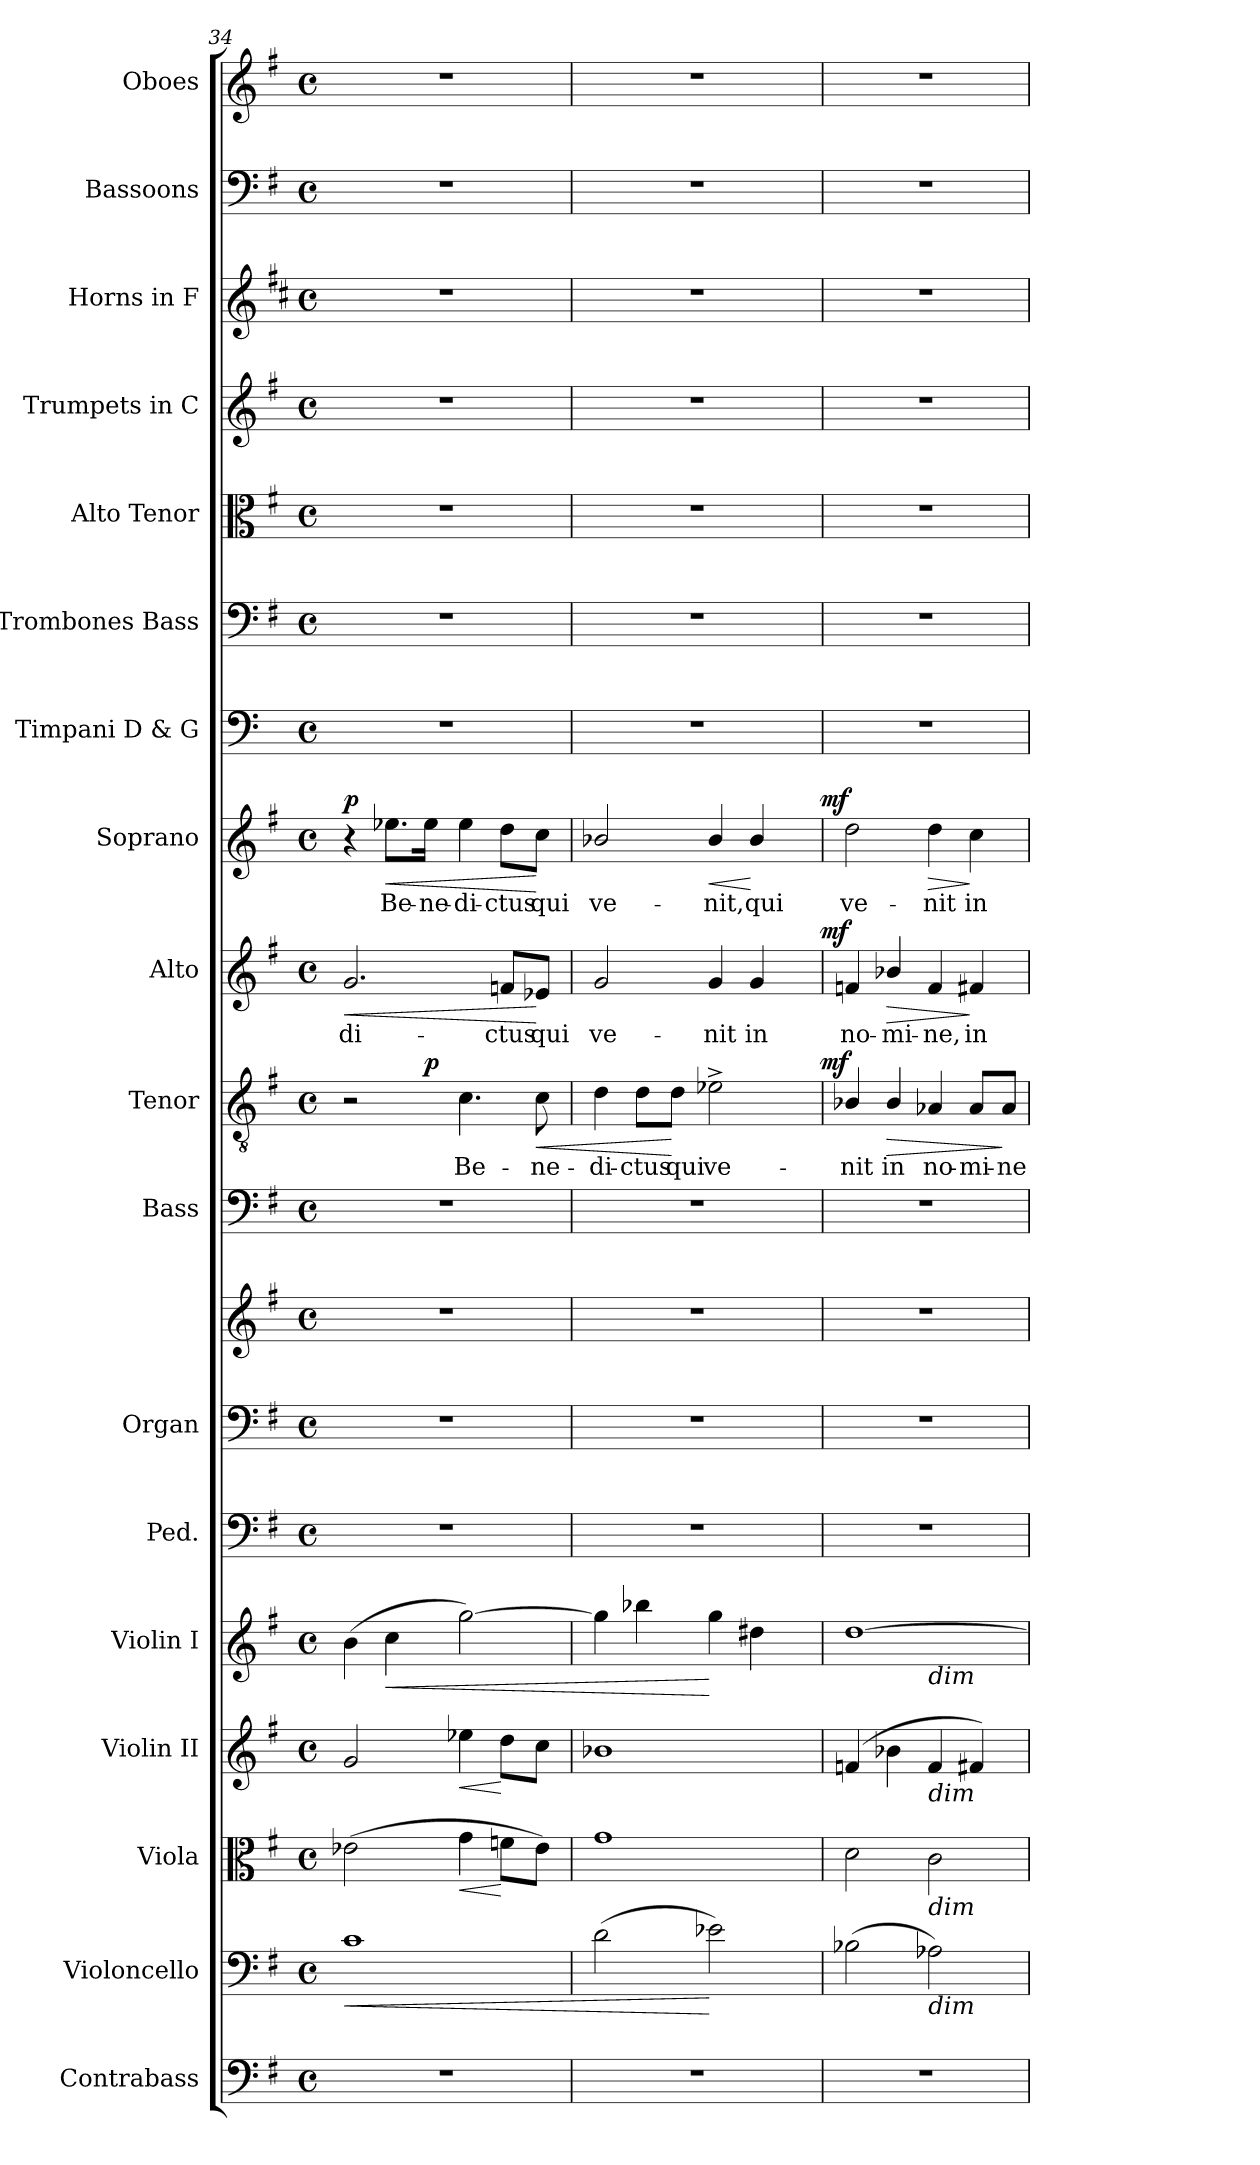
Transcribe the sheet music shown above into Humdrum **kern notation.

**kern	**kern	**dynam	**kern	**dynam	**kern	**dynam	**kern	**dynam	**kern	**kern	**kern	**kern	**kern	**text	**dynam	**kern	**text	**dynam	**kern	**text	**dynam	**kern	**kern	**kern	**kern	**kern	**kern	**kern
*part18	*part17	*part17	*part16	*part16	*part15	*part15	*part14	*part14	*part13	*part12	*part12	*part11	*part10	*part10	*part10	*part9	*part9	*part9	*part8	*part8	*part8	*part7	*part6	*part5	*part4	*part3	*part2	*part1
*staff19	*staff18	*staff18	*staff17	*staff17	*staff16	*staff16	*staff15	*staff15	*staff14	*staff13	*staff12	*staff11	*staff10	*staff10	*staff10	*staff9	*staff9	*staff9	*staff8	*staff8	*staff8	*staff7	*staff6	*staff5	*staff4	*staff3	*staff2	*staff1
*I"Contrabass	*I"Violoncello	*	*I"Viola	*	*I"Violin II	*	*I"Violin I	*	*I"Ped.	*I"Organ	*	*I"Bass	*I"Tenor	*	*	*I"Alto	*	*	*I"Soprano	*	*	*I"Timpani D & G	*I"Trombones  Bass	*I"Alto Tenor	*I"Trumpets in C	*I"Horns in F	*I"Bassoons	*I"Oboes
*I'Cb.	*I'Vc.	*	*I'Vla.	*	*I'Vln. II	*	*I'Vln. I	*	*	*I'Org.	*	*I'B.	*I'T.	*	*	*I'A.	*	*	*I'S.	*	*	*I'Timp.	*	*	*	*I'Hn.	*I'Bsn.	*I'Ob.
*clefF4	*clefF4	*	*clefC3	*	*clefG2	*	*clefG2	*	*clefF4	*clefF4	*clefG2	*clefF4	*clefGv2	*	*	*clefG2	*	*	*clefG2	*	*	*clefF4	*clefF4	*clefC3	*clefG2	*clefG2	*clefF4	*clefG2
*ITrd7c12	*	*	*	*	*	*	*	*	*	*	*	*	*ITrd7c12	*	*	*	*	*	*	*	*	*	*	*	*	*ITrd4c7	*	*
*k[f#]	*k[f#]	*	*k[f#]	*	*k[f#]	*	*k[f#]	*	*k[f#]	*k[f#]	*k[f#]	*k[f#]	*k[f#]	*	*	*k[f#]	*	*	*k[f#]	*	*	*k[]	*k[f#]	*k[f#]	*k[f#]	*k[f#]	*k[f#]	*k[f#]
*G:	*G:	*	*G:	*	*G:	*	*G:	*	*G:	*G:	*G:	*G:	*G:	*	*	*G:	*	*	*G:	*	*	*C:	*G:	*G:	*G:	*G:	*G:	*G:
*M4/4	*M4/4	*	*M4/4	*	*M4/4	*	*M4/4	*	*M4/4	*M4/4	*M4/4	*M4/4	*M4/4	*	*	*M4/4	*	*	*M4/4	*	*	*M4/4	*M4/4	*M4/4	*M4/4	*M4/4	*M4/4	*M4/4
*met(c)	*met(c)	*	*met(c)	*	*met(c)	*	*met(c)	*	*met(c)	*met(c)	*met(c)	*met(c)	*met(c)	*	*	*met(c)	*	*	*met(c)	*	*	*met(c)	*met(c)	*met(c)	*met(c)	*met(c)	*met(c)	*met(c)
=34	=34	=34	=34	=34	=34	=34	=34	=34	=34	=34	=34	=34	=34	=34	=34	=34	=34	=34	=34	=34	=34	=34	=34	=34	=34	=34	=34	=34
!	!	!LO:HP:b	!	!	!	!	!	!	!	!	!	!	!	!	!	!	!	!	!	!	!	!	!	!	!	!	!	!
!	!	!	!	!	!	!	!	!	!	!	!	!	!	!	!	!	!LO:LY:b:color=#000000	!LO:HP:b	!	!	!	!	!	!	!	!	!	!
*	*	*	*	*	*	*	*	*	*	*	*	*	*^	*	*	*	*	*	*	*	*	*	*	*	*	*	*	*
1r	1ci	<	(2e-Xi\	.	2gi/	.	(4bi\	.	1r	1r	1r	1r	2r	4..ryy	.	.	2.gi/	-di-	<	4r	.	p	1r	1r	1r	1r	1r	1r	1r
!	!	!	!	!	!	!	!	!LO:HP:b	!	!	!	!	!	!	!	!	!	!	!	!	!	!	!	!	!	!	!	!	!
!	!	!	!	!	!	!	!	!	!	!	!	!	!	!	!	!	!	!	!	!	!LO:LY:b:color=#000000	!LO:HP:b	!	!	!	!	!	!	!
.	.	.	.	.	.	.	4cci\	<	.	.	.	.	.	.	.	.	.	.	.	8.ee-Xi\L	Be-	<	.	.	.	.	.	.	.
!	!	!	!	!	!	!	!	!	!	!	!	!	!	!	!	!	!	!	!	!	!LO:LY:b:color=#000000	!	!	!	!	!	!	!	!
.	.	.	.	.	.	.	.	.	.	.	.	.	.	2ryy	.	p	.	.	.	16ee-i\Jk	-ne-	.	.	.	.	.	.	.	.
!	!	!	!	!LO:HP:b	!	!LO:HP:b	!	!	!	!	!	!	!	!	!	!	!	!	!	!	!	!	!	!	!	!	!	!	!
!	!	!	!	!	!	!	!	!	!	!	!	!	!	!	!LO:LY:b:color=#000000	!	!	!	!	!	!	!	!	!	!	!	!	!	!
!	!	!	!	!	!	!	!	!	!	!	!	!	!	!	!	!	!	!	!	!	!LO:LY:b:color=#000000	!	!	!	!	!	!	!	!
.	.	.	4gi\	<	4ee-Xi\	<	[2ggi\)	.	.	.	.	.	4.Ci\	.	Be-	.	.	.	.	4ee-i\	-di-	.	.	.	.	.	.	.	.
!	!	!	!	!	!	!	!	!	!	!	!	!	!	!	!	!	!	!LO:LY:b:color=#000000	!	!	!	!	!	!	!	!	!	!	!
!	!	!	!	!	!	!	!	!	!	!	!	!	!	!	!	!	!	!	!	!	!LO:LY:b:color=#000000	!	!	!	!	!	!	!	!
.	.	.	8fni\L	[	8ddi\L	[	.	.	.	.	.	.	.	.	.	.	8fni/L	-ctus	.	8ddi\L	-ctus	.	.	.	.	.	.	.	.
!	!	!	!	!	!	!	!	!	!	!	!	!	!	!	!LO:LY:b:color=#000000	!LO:HP:b	!	!	!	!	!	!	!	!	!	!	!	!	!
!	!	!	!	!	!	!	!	!	!	!	!	!	!	!	!	!	!	!LO:LY:b:color=#000000	!	!	!	!	!	!	!	!	!	!	!
!	!	!	!	!	!	!	!	!	!	!	!	!	!	!	!	!	!	!	!	!	!LO:LY:b:color=#000000	!	!	!	!	!	!	!	!
.	.	.	8e-i\J)	.	8cci\J	.	.	.	.	.	.	.	8Ci\	.	-ne-	<	8e-Xi/J	qui	[	8cci\J	qui	[	.	.	.	.	.	.	.
.	.	.	.	.	.	.	.	.	.	.	.	.	.	16ryy	.	.	.	.	.	.	.	.	.	.	.	.	.	.	.
=35	=35	=35	=35	=35	=35	=35	=35	=35	=35	=35	=35	=35	=35	=35	=35	=35	=35	=35	=35	=35	=35	=35	=35	=35	=35	=35	=35	=35	=35
!	!	!	!	!	!	!	!	!	!	!	!	!	!	!	!LO:LY:b:color=#000000	!	!	!	!	!	!	!	!	!	!	!	!	!	!
!	!	!	!	!	!	!	!	!	!	!	!	!	!	!	!	!	!	!LO:LY:b:color=#000000	!	!	!	!	!	!	!	!	!	!	!
!	!	!	!	!	!	!	!	!	!	!	!	!	!	!	!	!	!	!	!	!	!LO:LY:b:color=#000000	!	!	!	!	!	!	!	!
*	*	*	*	*	*	*	*	*	*	*	*	*	*	*	*	*	*^	*	*	*^	*	*	*	*	*	*	*	*	*
1r	(2di\	.	1gi	.	1b-Xi	.	4ggi\]	.	1r	1r	1r	1r	4Di\	2ryy	-di-	.	2gi/	2ryy	ve-	.	2b-Xi/	2ryy	ve-	.	1r	1r	1r	1r	1r	1r	1r
!	!	!	!	!	!	!	!	!	!	!	!	!	!	!	!LO:LY:b:color=#000000	!	!	!	!	!	!	!	!	!	!	!	!	!	!	!	!
.	.	.	.	.	.	.	4bb-Xi\	.	.	.	.	.	8Di\L	.	-ctus	.	.	.	.	.	.	.	.	.	.	.	.	.	.	.	.
!	!	!	!	!	!	!	!	!	!	!	!	!	!	!	!LO:LY:b:color=#000000	!	!	!	!	!	!	!	!	!	!	!	!	!	!	!	!
.	.	.	.	.	.	.	.	.	.	.	.	.	8Di\J	.	qui	[	.	.	.	.	.	.	.	.	.	.	.	.	.	.	.
!	!	!	!	!	!	!	!	!	!	!	!	!	!	!	!LO:LY:b:color=#000000	!	!	!	!	!	!	!	!	!	!	!	!	!	!	!	!
!	!	!	!	!	!	!	!	!	!	!	!	!	!	!	!	!	!	!	!LO:LY:b:color=#000000	!	!	!	!	!	!	!	!	!	!	!	!
!	!	!	!	!	!	!	!	!	!	!	!	!	!	!	!	!	!	!	!	!	!	!	!LO:LY:b:color=#000000	!LO:HP:b	!	!	!	!	!	!	!
.	2e-Xi\)	[	.	.	.	.	4ggi\	[	.	.	.	.	2E-X^i\	4ryy	ve-	.	4gi/	4ryy	-nit	.	4b-i/	4ryy	-nit,	<	.	.	.	.	.	.	.
!	!	!	!	!	!	!	!	!	!	!	!	!	!	!	!	!	!	!	!LO:LY:b:color=#000000	!	!	!	!	!	!	!	!	!	!	!	!
!	!	!	!	!	!	!	!	!	!	!	!	!	!	!	!	!	!	!	!	!	!	!	!LO:LY:b:color=#000000	!	!	!	!	!	!	!	!
.	.	.	.	.	.	.	4dd#Xi\	.	.	.	.	.	.	8ryy	.	.	4gi/	8ryy	in	.	4b-i/	8ryy	qui	[	.	.	.	.	.	.	.
.	.	.	.	.	.	.	.	.	.	.	.	.	.	16ryy	.	.	.	16ryy	.	.	.	16ryy	.	.	.	.	.	.	.	.	.
.	.	.	.	.	.	.	.	.	.	.	.	.	.	32ryy	.	.	.	32ryy	.	.	.	32ryy	.	.	.	.	.	.	.	.	.
.	.	.	.	.	.	.	.	.	.	.	.	.	.	64ryy	.	.	.	64ryy	.	.	.	64ryy	.	.	.	.	.	.	.	.	.
.	.	.	.	.	.	.	.	.	.	.	.	.	.	128...ryy	.	.	.	128...ryy	.	.	.	128...ryy	.	.	.	.	.	.	.	.	.
.	.	.	.	.	.	.	.	.	.	.	.	.	.	1024ryy	.	mf	.	1024ryy	.	mf	.	1024ryy	.	mf	.	.	.	.	.	.	.
*	*	*	*	*	*	*	*	*	*	*	*	*	*v	*v	*	*	*	*	*	*	*v	*v	*	*	*	*	*	*	*	*	*
*	*	*	*	*	*	*	*	*	*	*	*	*	*	*	*	*v	*v	*	*	*	*	*	*	*	*	*	*	*	*
=36	=36	=36	=36	=36	=36	=36	=36	=36	=36	=36	=36	=36	=36	=36	=36	=36	=36	=36	=36	=36	=36	=36	=36	=36	=36	=36	=36	=36
*	*	*	*	*	*	*	*	*	*	*	*	*	*^	*	*	*^	*	*	*^	*	*	*	*	*	*	*	*	*
!	!	!	!	!	!	!	!	!	!	!	!	!	!	!	!LO:LY:b:color=#000000	!	!	!	!	!	!	!	!	!	!	!	!	!	!	!	!
*	*	*	*	*	*	*	*	*	*	*	*	*	*v	*v	*	*	*	*	*	*	*v	*v	*	*	*	*	*	*	*	*	*
*	*	*	*	*	*	*	*	*	*	*	*	*	*	*	*	*v	*v	*	*	*	*	*	*	*	*	*	*	*	*
*	*	*	*	*	*	*	*	*	*	*	*	*	*^	*	*	*^	*	*	*^	*	*	*	*	*	*	*	*	*
!	!	!	!	!	!	!	!	!	!	!	!	!	!	!	!	!	!	!	!LO:LY:b:color=#000000	!	!	!	!	!	!	!	!	!	!	!	!
*	*	*	*	*	*	*	*	*	*	*	*	*	*v	*v	*	*	*	*	*	*	*v	*v	*	*	*	*	*	*	*	*	*
*	*	*	*	*	*	*	*	*	*	*	*	*	*	*	*	*v	*v	*	*	*	*	*	*	*	*	*	*	*	*
*	*	*	*	*	*	*	*	*	*	*	*	*	*^	*	*	*^	*	*	*^	*	*	*	*	*	*	*	*	*
!	!	!	!	!	!	!	!	!	!	!	!	!	!	!	!	!	!	!	!	!	!	!	!LO:LY:b:color=#000000	!	!	!	!	!	!	!	!
*	*	*	*	*	*	*	*	*	*	*	*	*	*v	*v	*	*	*	*	*	*	*v	*v	*	*	*	*	*	*	*	*	*
*	*	*	*	*	*	*	*^	*	*	*	*	*	*	*	*	*v	*v	*	*	*	*	*	*	*	*	*	*	*	*
1r	(2B-Xi\	.	2di\	.	(4fni/	.	[1ddi	2ryy	.	1r	1r	1r	1r	4BB-Xi/	-nit	.	4fni/	no-	.	2ddi\	ve-	.	1r	1r	1r	1r	1r	1r	1r
!	!	!	!	!	!	!	!	!	!	!	!	!	!	!	!LO:LY:b:color=#000000	!LO:HP:b	!	!	!	!	!	!	!	!	!	!	!	!	!
!	!	!	!	!	!	!	!	!	!	!	!	!	!	!	!	!	!	!LO:LY:b:color=#000000	!LO:HP:b	!	!	!	!	!	!	!	!	!	!
.	.	.	.	.	4b-Xi\	.	.	.	.	.	.	.	.	4BB-i/	in	>	4b-Xi/	-mi-	>	.	.	.	.	.	.	.	.	.	.
!	!	!	!	!	!	!	!	!	!	!	!	!	!	!	!LO:LY:b:color=#000000	!	!	!	!	!	!	!	!	!	!	!	!	!	!
!	!	!	!	!	!	!	!	!	!	!	!	!	!	!	!	!	!	!LO:LY:b:color=#000000	!	!	!	!	!	!	!	!	!	!	!
!	!	!	!	!	!	!	!	!LO:TX:b:i:t=dim	!	!	!	!	!	!	!	!	!	!	!	!	!	!	!	!	!	!	!	!	!
!	!	!	!	!	!LO:TX:b:i:t=dim	!	!	!	!	!	!	!	!	!	!	!	!	!	!	!	!	!	!	!	!	!	!	!	!
!	!	!	!LO:TX:b:i:t=dim	!	!	!	!	!	!	!	!	!	!	!	!	!	!	!	!	!	!	!	!	!	!	!	!	!	!
!	!LO:TX:b:i:t=dim	!	!	!	!	!	!	!	!	!	!	!	!	!	!	!	!	!	!	!	!	!	!	!	!	!	!	!	!
!	!	!	!	!	!	!	!	!	!	!	!	!	!	!	!	!	!	!	!	!	!LO:LY:b:color=#000000	!LO:HP:b	!	!	!	!	!	!	!
.	2A-Xi\)	.	2ci\	.	4fi/	.	.	2ryy	.	.	.	.	.	4AA-Xi/	no-	.	4fi/	-ne,	.	4ddi\	-nit	>	.	.	.	.	.	.	.
!	!	!	!	!	!	!	!	!	!	!	!	!	!	!	!LO:LY:b:color=#000000	!	!	!	!	!	!	!	!	!	!	!	!	!	!
!	!	!	!	!	!	!	!	!	!	!	!	!	!	!	!	!	!	!LO:LY:b:color=#000000	!	!	!	!	!	!	!	!	!	!	!
!	!	!	!	!	!	!	!	!	!	!	!	!	!	!	!	!	!	!	!	!	!LO:LY:b:color=#000000	!	!	!	!	!	!	!	!
.	.	.	.	.	4f#Xi/)	.	.	.	.	.	.	.	.	8AA-i/L	-mi-	.	4f#Xi/	in	]	4cci\	in	]	.	.	.	.	.	.	.
!	!	!	!	!	!	!	!	!	!	!	!	!	!	!	!LO:LY:b:color=#000000	!	!	!	!	!	!	!	!	!	!	!	!	!	!
.	.	.	.	.	.	.	.	.	.	.	.	.	.	8AA-i/J	-ne	]	.	.	.	.	.	.	.	.	.	.	.	.	.
*	*	*	*	*	*	*	*v	*v	*	*	*	*	*	*	*	*	*	*	*	*	*	*	*	*	*	*	*	*	*
=	=	=	=	=	=	=	=	=	=	=	=	=	=	=	=	=	=	=	=	=	=	=	=	=	=	=	=	=
*-	*-	*-	*-	*-	*-	*-	*-	*-	*-	*-	*-	*-	*-	*-	*-	*-	*-	*-	*-	*-	*-	*-	*-	*-	*-	*-	*-	*-
